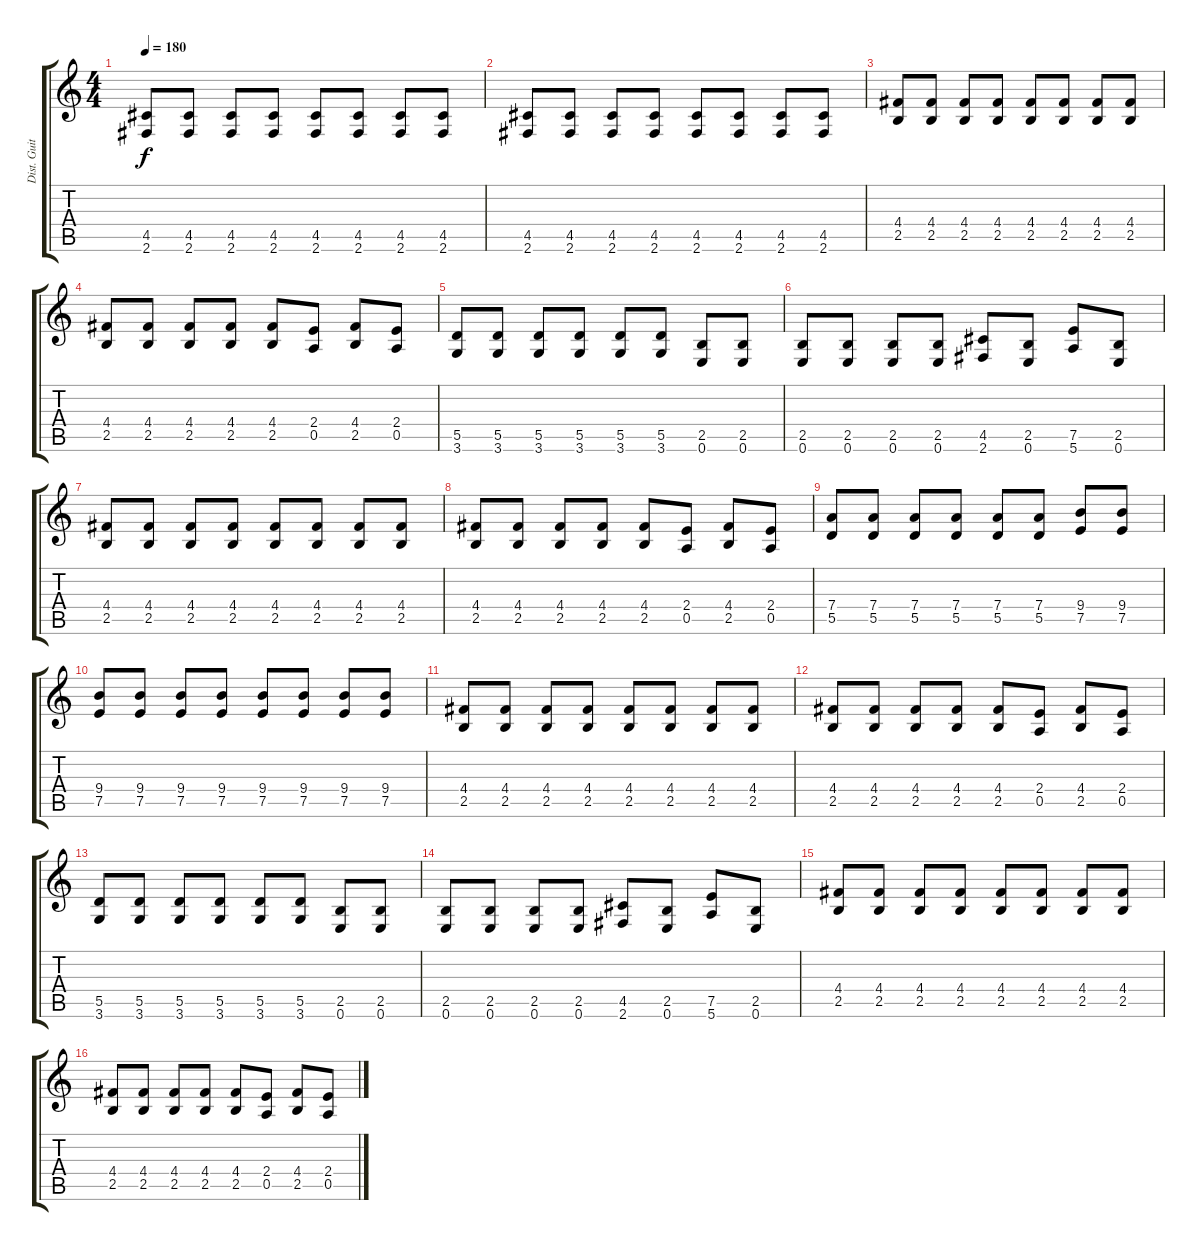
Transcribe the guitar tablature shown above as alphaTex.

\track ("Dist. Guitar 2" "Dist. Guit") {instrument distortionguitar}
\staff {score tabs}
\tuning (E4 B3 G3 D3 A2 E2) {hide}
\ts (4 4)
\tempo 180
\clef g2
\ks c
(4.5 2.6).8{dy f} (4.5 2.6).8 (4.5 2.6).8 (4.5 2.6).8 (4.5 2.6).8 (4.5 2.6).8 (4.5 2.6).8 (4.5 2.6).8 |
(4.5 2.6).8 (4.5 2.6).8 (4.5 2.6).8 (4.5 2.6).8 (4.5 2.6).8 (4.5 2.6).8 (4.5 2.6).8 (4.5 2.6).8 |
(4.4 2.5).8{volume 10 instrument distortionguitar} (4.4 2.5).8 (4.4 2.5).8 (4.4 2.5).8 (4.4 2.5).8 (4.4 2.5).8 (4.4 2.5).8 (4.4 2.5).8 |
(4.4 2.5).8 (4.4 2.5).8 (4.4 2.5).8 (4.4 2.5).8 (4.4 2.5).8 (2.4 0.5).8 (4.4 2.5).8 (2.4 0.5).8 |
(5.5 3.6).8 (5.5 3.6).8 (5.5 3.6).8 (5.5 3.6).8 (5.5 3.6).8 (5.5 3.6).8 (2.5 0.6).8 (2.5 0.6).8 |
(2.5 0.6).8 (2.5 0.6).8 (2.5 0.6).8 (2.5 0.6).8 (4.5 2.6).8 (2.5 0.6).8 (7.5 5.6).8 (2.5 0.6).8 |
(4.4 2.5).8 (4.4 2.5).8 (4.4 2.5).8 (4.4 2.5).8 (4.4 2.5).8 (4.4 2.5).8 (4.4 2.5).8 (4.4 2.5).8 |
(4.4 2.5).8 (4.4 2.5).8 (4.4 2.5).8 (4.4 2.5).8 (4.4 2.5).8 (2.4 0.5).8 (4.4 2.5).8 (2.4 0.5).8 |
(7.4 5.5).8 (7.4 5.5).8 (7.4 5.5).8 (7.4 5.5).8 (7.4 5.5).8 (7.4 5.5).8 (9.4 7.5).8 (9.4 7.5).8 |
(9.4 7.5).8 (9.4 7.5).8 (9.4 7.5).8 (9.4 7.5).8 (9.4 7.5).8 (9.4 7.5).8 (9.4 7.5).8 (9.4 7.5).8 |
(4.4 2.5).8 (4.4 2.5).8 (4.4 2.5).8 (4.4 2.5).8 (4.4 2.5).8 (4.4 2.5).8 (4.4 2.5).8 (4.4 2.5).8 |
(4.4 2.5).8 (4.4 2.5).8 (4.4 2.5).8 (4.4 2.5).8 (4.4 2.5).8 (2.4 0.5).8 (4.4 2.5).8 (2.4 0.5).8 |
(5.5 3.6).8 (5.5 3.6).8 (5.5 3.6).8 (5.5 3.6).8 (5.5 3.6).8 (5.5 3.6).8 (2.5 0.6).8 (2.5 0.6).8 |
(2.5 0.6).8 (2.5 0.6).8 (2.5 0.6).8 (2.5 0.6).8 (4.5 2.6).8 (2.5 0.6).8 (7.5 5.6).8 (2.5 0.6).8 |
(4.4 2.5).8 (4.4 2.5).8 (4.4 2.5).8 (4.4 2.5).8 (4.4 2.5).8 (4.4 2.5).8 (4.4 2.5).8 (4.4 2.5).8 |
(4.4 2.5).8 (4.4 2.5).8 (4.4 2.5).8 (4.4 2.5).8 (4.4 2.5).8 (2.4 0.5).8 (4.4 2.5).8 (2.4 0.5).8
